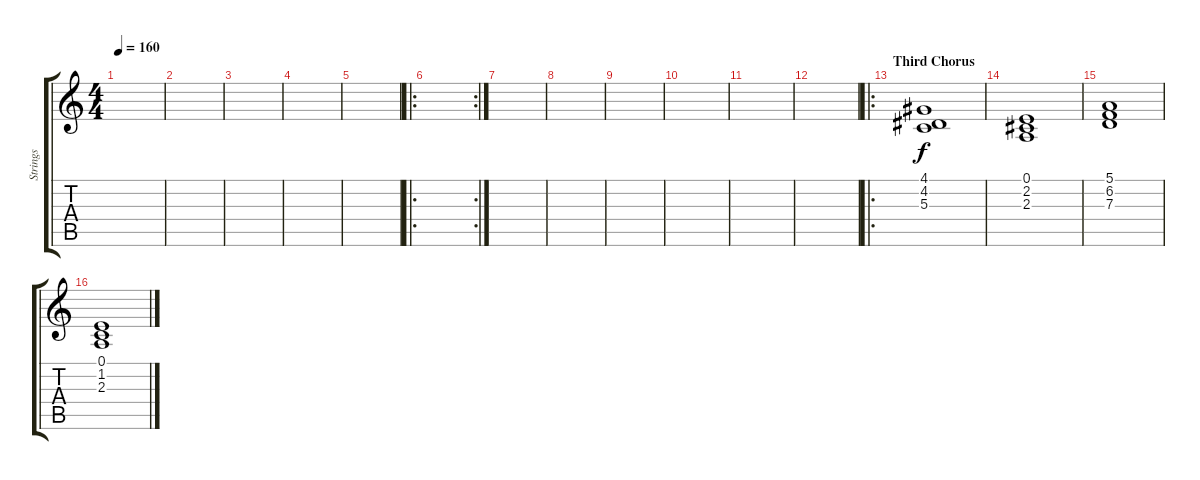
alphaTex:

\track ("Strings" "Strings") {instrument stringensemble2}
\staff {score tabs}
\tuning (E4 B3 G3 D3 A2 E2) {hide}
\ts (4 4)
\tempo 160
\clef g2
\ks c
|
|
|
|
|
\ro
\rc 2
|
|
|
|
|
|
|
\ro
\section ("" "Third Chorus")
(4.1 4.2 5.3).1 |
(0.1 2.2 2.3).1 |
(5.1 6.2 7.3).1 |
(0.1 1.2 2.3).1
